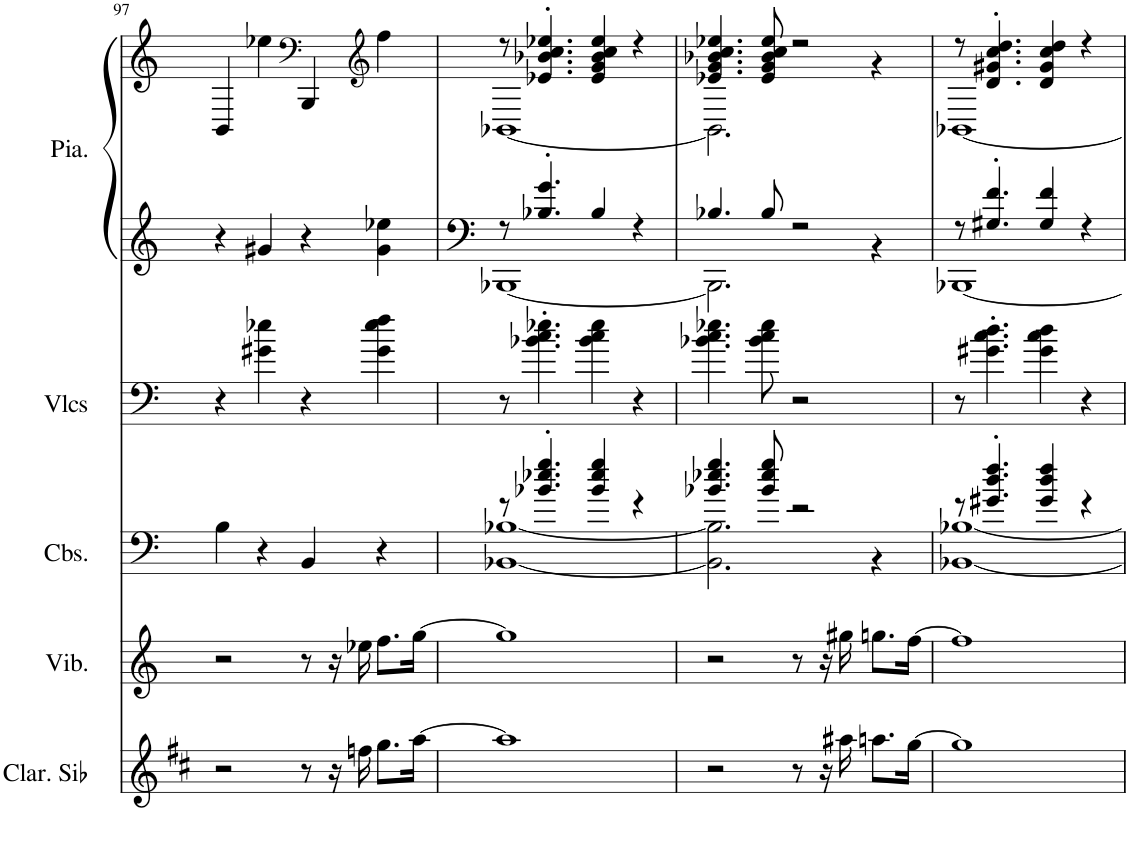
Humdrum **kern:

**kern	**kern	**kern	**kern	**kern	**kern
*part5	*part4	*part3	*part2	*part1	*part1
*staff6	*staff5	*staff4	*staff3	*staff2	*staff1
*I"Clarinette en Sib	*I"Vibraphone, Vibraphone	*I"Contrebasses, String Ensemble 1	*I"Violoncelles, String Ensemble 1	*I"Piano, Acoustic Grand Piano	*
*I'Clar. Sib	*I'Vib.	*I'Cbs.	*I'Vlcs	*I'Pia.	*
!!LO:PB:g=z
*clefG2	*clefG2	*clefF4	*clefF4	*clefG2	*clefG2
*Trd1c2	*	*Trd7c12	*	*	*
*k[f#c#]	*k[]	*k[]	*k[]	*k[]	*k[]
*M4/4	*M4/4	*M4/4	*M4/4	*M4/4	*M4/4
=97	=97	=97	=97	=97	=97
2r	2r	4B\	4r	4r	4BB/
.	.	4r	4g#X\ 4ee-X\	4g#X/	4ee-X\
*	*	*	*	*	*clefF4
8r	8r	4BB/	4r	4r	4BBB/
16r	16r	.	.	.	.
16ffn\	16ee-X\	.	.	.	.
*	*	*	*	*	*clefG2
8.gg\L	8.ff\L	4r	4g#\ 4ee-\ 4ff\	4g#\ 4ee-X\	4ff\
[16aa\Jk	[16gg\Jk	.	.	.	.
=98	=98	=98	=98	=98	=98
*	*	*^	*	*^	*^
1aa]	1gg]	8r	[1BB-X [1B-X	8r	8r	[1BBB-X	8r	[1BB-X
.	.	4.b-X/' 4.ee-X/' 4.gg/'	.	4.b-X\' 4.cc\' 4.ee-X\'	4.B-X/' 4.g/'	.	4.e-X/' 4.b-X/' 4.cc/' 4.ee-X/'	.
.	.	4b-/ 4ee-/ 4gg/	.	4b-\ 4cc\ 4ee-\	4B-/	.	4e-/ 4g/ 4b-/ 4cc/ 4ee-/	.
.	.	4r	.	4r	4r	.	4r	.
=99	=99	=99	=99	=99	=99	=99	=99	=99
2r	2r	4.b-X/ 4.ee-X/ 4.gg/	2.BB-\] 2.B-\]	4.b-X\ 4.cc\ 4.ee-X\	4.B-X/	2.BBB-\]	4.e-X/ 4.g/ 4.b-X/ 4.cc/ 4.ee-X/	2.BB-\]
.	.	8b-/ 8ee-/ 8gg/	.	8b-\ 8cc\ 8ee-\	8B-/	.	8e-/ 8g/ 8b-/ 8cc/ 8ee-/	.
8r	8r	2r	.	2r	2r	.	2r	.
16r	16r	.	.	.	.	.	.	.
16aa#X\	16gg#X\	.	.	.	.	.	.	.
8.aan\L	8.ggn\L	.	4r	.	.	4r	.	4r
[16gg\Jk	[16ff\Jk	.	.	.	.	.	.	.
=100	=100	=100	=100	=100	=100	=100	=100	=100
1gg]	1ff]	8r	[1BB-X [1B-X	8r	8r	[1BBB-X	8r	[1BB-X
.	.	4.g#X/' 4.dd/' 4.ff/'	.	4.g#X\' 4.cc\' 4.dd\'	4.G#X/' 4.f/'	.	4.d/' 4.g#X/' 4.cc/' 4.dd/'	.
.	.	4g#/ 4dd/ 4ff/	.	4g#\ 4cc\ 4dd\	4G#/ 4f/	.	4d/ 4g#/ 4cc/ 4dd/	.
.	.	4r	.	4r	4r	.	4r	.
*	*	*	*	*	*v	*v	*	*
*	*	*v	*v	*	*	*v	*v
=	=	=	=	=	=
*-	*-	*-	*-	*-	*-
